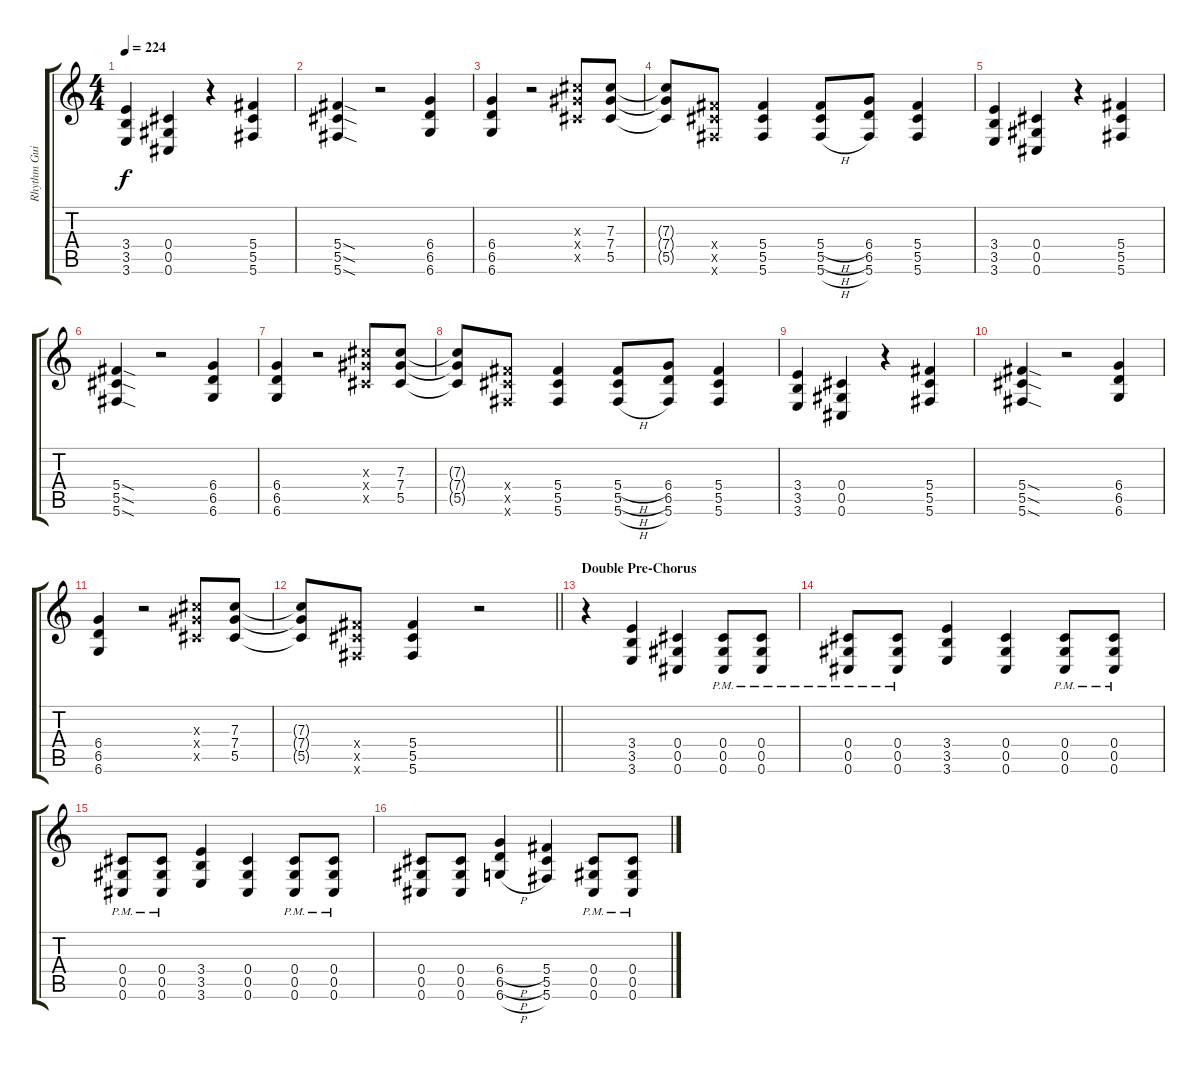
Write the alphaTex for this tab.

\track ("Rhythm Guitar" "Rhythm Gui") {instrument distortionguitar}
\staff {score tabs}
\tuning (Eb4 Bb3 Gb3 Db3 Ab2 Db2) {hide}
\ts (4 4)
\tempo 224
\clef g2
\ks c
(3.4 3.5 3.6).4{dy f} (0.4 0.5 0.6).4 r.4 (5.4 5.5 5.6).4 |
(5.4{sod} 5.5{sod} 5.6{sod}).4 r.2 (6.4 6.5 6.6).4 |
(6.4 6.5 6.6).4 r.2 (7.3{x} 7.4{x} 5.5{x}).8 (7.3 7.4 5.5).8 |
(7.3{t} 7.4{t} 5.5{t}).8 (5.4{x} 5.5{x} 5.6{x}).8 (5.4 5.5 5.6).4 (5.4{h} 5.5{h} 5.6{h}).8 (6.4 6.5 5.6).8 (5.4 5.5 5.6).4 |
(3.4 3.5 3.6).4 (0.4 0.5 0.6).4 r.4 (5.4 5.5 5.6).4 |
(5.4{sod} 5.5{sod} 5.6{sod}).4 r.2 (6.4 6.5 6.6).4 |
(6.4 6.5 6.6).4 r.2 (7.3{x} 7.4{x} 5.5{x}).8 (7.3 7.4 5.5).8 |
(7.3{t} 7.4{t} 5.5{t}).8 (5.4{x} 5.5{x} 5.6{x}).8 (5.4 5.5 5.6).4 (5.4{h} 5.5{h} 5.6{h}).8 (6.4 6.5 5.6).8 (5.4 5.5 5.6).4 |
(3.4 3.5 3.6).4 (0.4 0.5 0.6).4 r.4 (5.4 5.5 5.6).4 |
(5.4{sod} 5.5{sod} 5.6{sod}).4 r.2 (6.4 6.5 6.6).4 |
(6.4 6.5 6.6).4 r.2 (7.3{x} 7.4{x} 5.5{x}).8 (7.3 7.4 5.5).8 |
\barLineRight lightlight
(7.3{t} 7.4{t} 5.5{t}).8 (5.4{x} 5.5{x} 5.6{x}).8 (5.4 5.5 5.6).4 r.2 |
\section ("" "Double Pre-Chorus")
r.4 (3.4 3.5 3.6).4 (0.4 0.5 0.6).4 (0.4{pm} 0.5{pm} 0.6{pm}).8 (0.4{pm} 0.5{pm} 0.6{pm}).8 |
(0.4{pm} 0.5{pm} 0.6{pm}).8 (0.4{pm} 0.5{pm} 0.6{pm}).8 (3.4 3.5 3.6).4 (0.4 0.5 0.6).4 (0.4{pm} 0.5{pm} 0.6{pm}).8 (0.4{pm} 0.5{pm} 0.6{pm}).8 |
(0.4{pm} 0.5{pm} 0.6{pm}).8 (0.4{pm} 0.5{pm} 0.6{pm}).8 (3.4 3.5 3.6).4 (0.4 0.5 0.6).4 (0.4{pm} 0.5{pm} 0.6{pm}).8 (0.4{pm} 0.5{pm} 0.6{pm}).8 |
(0.4 0.5 0.6).8 (0.4 0.5 0.6).8 (6.4{h} 6.5{h} 6.6{h}).4 (5.4 5.5 5.6).4 (0.4{pm} 0.5{pm} 0.6{pm}).8 (0.4{pm} 0.5{pm} 0.6{pm}).8
